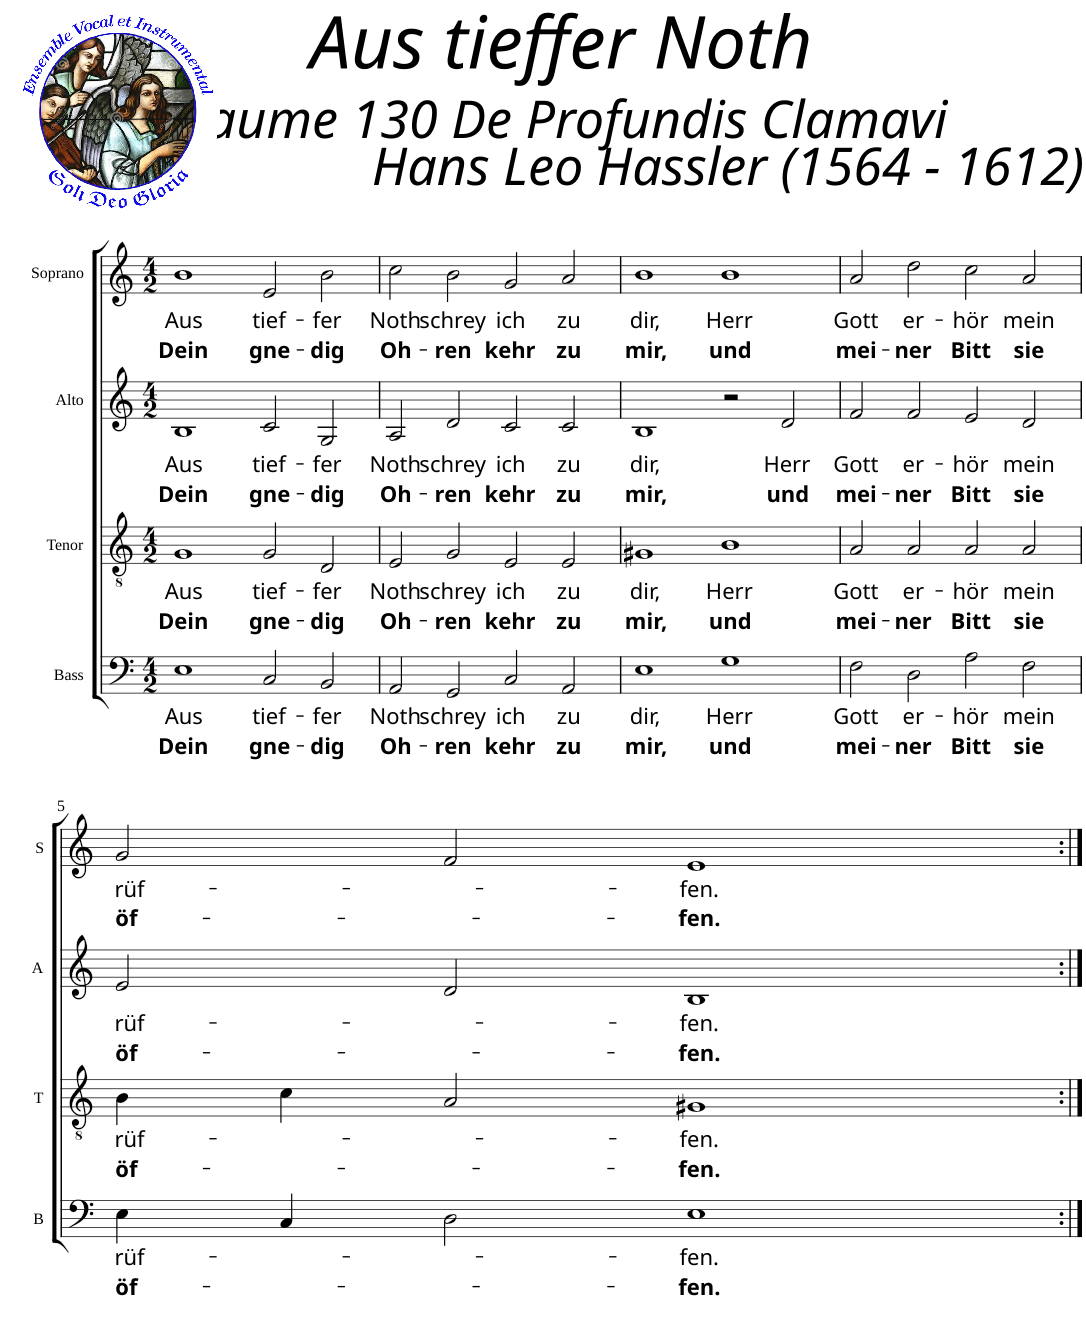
**kern	**text	**text	**kern	**text	**text	**kern	**text	**text	**kern	**text	**text
*part4	*part4	*part4	*part3	*part3	*part3	*part2	*part2	*part2	*part1	*part1	*part1
*staff4	*staff4	*staff4	*staff3	*staff3	*staff3	*staff2	*staff2	*staff2	*staff1	*staff1	*staff1
*I"Bass	*	*	*I"Tenor	*	*	*I"Alto	*	*	*I"Soprano	*	*
*I'B	*	*	*I'T	*	*	*I'A	*	*	*I'S	*	*
*clefF4	*	*	*clefGv2	*	*	*clefG2	*	*	*clefG2	*	*
*k[]	*	*	*k[]	*	*	*k[]	*	*	*k[]	*	*
*M4/2	*	*	*M4/2	*	*	*M4/2	*	*	*M4/2	*	*
=1	=1	=1	=1	=1	=1	=1	=1	=1	=1	=1	=1
!	!LO:LY:b	!LO:LY:b	!	!LO:LY:b	!LO:LY:b	!	!LO:LY:b	!LO:LY:b	!	!LO:LY:b	!LO:LY:b
1E	Aus	Dein	1G	Aus	Dein	1B	Aus	Dein	1b	Aus	Dein
!	!LO:LY:b	!LO:LY:b	!	!LO:LY:b	!LO:LY:b	!	!LO:LY:b	!LO:LY:b	!	!LO:LY:b	!LO:LY:b
2C/	tief-	gne-	2G/	tief-	gne-	2c/	tief-	gne-	2e/	tief-	gne-
!	!LO:LY:b	!LO:LY:b	!	!LO:LY:b	!LO:LY:b	!	!LO:LY:b	!LO:LY:b	!	!LO:LY:b	!LO:LY:b
2BB/	-fer	-dig	2D/	-fer	-dig	2G/	-fer	-dig	2b\	-fer	-dig
=2	=2	=2	=2	=2	=2	=2	=2	=2	=2	=2	=2
!	!LO:LY:b	!LO:LY:b	!	!LO:LY:b	!LO:LY:b	!	!LO:LY:b	!LO:LY:b	!	!LO:LY:b	!LO:LY:b
2AA/	Noth	Oh-	2E/	Noth	Oh-	2A/	Noth	Oh-	2cc\	Noth	Oh-
!	!LO:LY:b	!LO:LY:b	!	!LO:LY:b	!LO:LY:b	!	!LO:LY:b	!LO:LY:b	!	!LO:LY:b	!LO:LY:b
2GG/	schrey	-ren	2G/	schrey	-ren	2d/	schrey	-ren	2b\	schrey	-ren
!	!LO:LY:b	!LO:LY:b	!	!LO:LY:b	!LO:LY:b	!	!LO:LY:b	!LO:LY:b	!	!LO:LY:b	!LO:LY:b
2C/	ich	kehr	2E/	ich	kehr	2c/	ich	kehr	2g/	ich	kehr
!	!LO:LY:b	!LO:LY:b	!	!LO:LY:b	!LO:LY:b	!	!LO:LY:b	!LO:LY:b	!	!LO:LY:b	!LO:LY:b
2AA/	zu	zu	2E/	zu	zu	2c/	zu	zu	2a/	zu	zu
=3	=3	=3	=3	=3	=3	=3	=3	=3	=3	=3	=3
!	!LO:LY:b	!LO:LY:b	!	!LO:LY:b	!LO:LY:b	!	!LO:LY:b	!LO:LY:b	!	!LO:LY:b	!LO:LY:b
1E	dir,	mir,	1G#X	dir,	mir,	1B	dir,	mir,	1b	dir,	mir,
!	!LO:LY:b	!LO:LY:b	!	!LO:LY:b	!LO:LY:b	!	!	!	!	!LO:LY:b	!LO:LY:b
1G	Herr	und	1B	Herr	und	2r	.	.	1b	Herr	und
!	!	!	!	!	!	!	!LO:LY:b	!LO:LY:b	!	!	!
.	.	.	.	.	.	2d/	Herr	und	.	.	.
=4	=4	=4	=4	=4	=4	=4	=4	=4	=4	=4	=4
!	!LO:LY:b	!LO:LY:b	!	!LO:LY:b	!LO:LY:b	!	!LO:LY:b	!LO:LY:b	!	!LO:LY:b	!LO:LY:b
2F\	Gott	mei-	2A/	Gott	mei-	2f/	Gott	mei-	2a/	Gott	mei-
!	!LO:LY:b	!LO:LY:b	!	!LO:LY:b	!LO:LY:b	!	!LO:LY:b	!LO:LY:b	!	!LO:LY:b	!LO:LY:b
2D\	er-	-ner	2A/	er-	-ner	2f/	er-	-ner	2dd\	er-	-ner
!	!LO:LY:b	!LO:LY:b	!	!LO:LY:b	!LO:LY:b	!	!LO:LY:b	!LO:LY:b	!	!LO:LY:b	!LO:LY:b
2A\	-hör	Bitt	2A/	-hör	Bitt	2e/	-hör	Bitt	2cc\	-hör	Bitt
!	!LO:LY:b	!LO:LY:b	!	!LO:LY:b	!LO:LY:b	!	!LO:LY:b	!LO:LY:b	!	!LO:LY:b	!LO:LY:b
2F\	mein	sie	2A/	mein	sie	2d/	mein	sie	2a/	mein	sie
!!LO:LB:g=z
=5	=5	=5	=5	=5	=5	=5	=5	=5	=5	=5	=5
!	!LO:LY:b	!LO:LY:b	!	!LO:LY:b	!LO:LY:b	!	!LO:LY:b	!LO:LY:b	!	!LO:LY:b	!LO:LY:b
4E\	rüf-	öf-	4B\	rüf-	öf-	2e/	rüf-	öf-	2g/	rüf-	öf-
4C/	.	.	4c\	.	.	.	.	.	.	.	.
2D\	.	.	2A/	.	.	2d/	.	.	2f/	.	.
!	!LO:LY:b	!LO:LY:b	!	!LO:LY:b	!LO:LY:b	!	!LO:LY:b	!LO:LY:b	!	!LO:LY:b	!LO:LY:b
1E	-fen.	-fen.	1G#X	-fen.	-fen.	1B	-fen.	-fen.	1e	-fen.	-fen.
=:|!	=:|!	=:|!	=:|!	=:|!	=:|!	=:|!	=:|!	=:|!	=:|!	=:|!	=:|!
*-	*-	*-	*-	*-	*-	*-	*-	*-	*-	*-	*-
